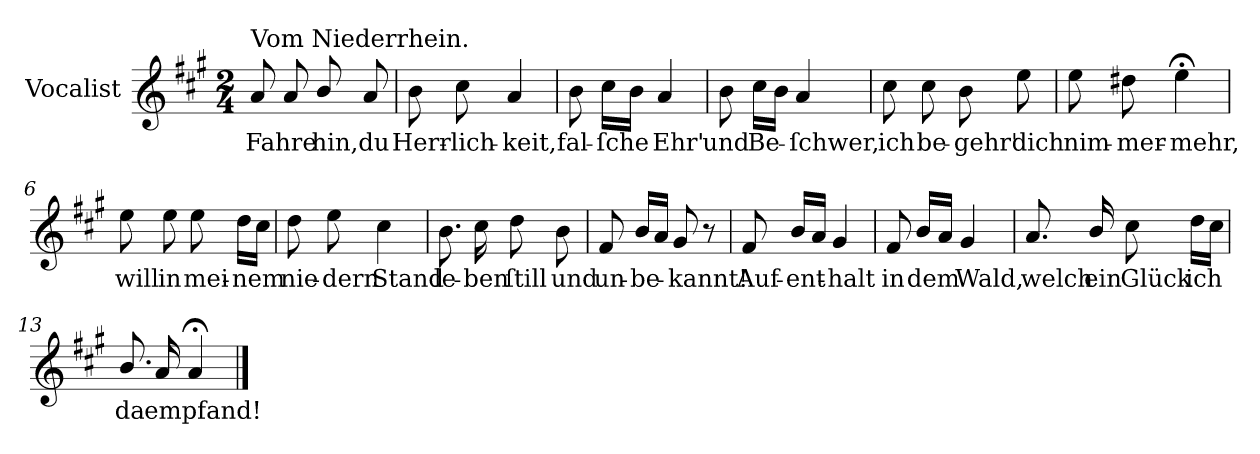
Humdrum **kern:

**kern	**text
*part1	*part1
*staff1	*staff1
*I"Vocalist	*
*k[f#c#g#]	*
*A:	*
*M2/4	*
=	=
!LO:TX:a:t=Vom Niederrhein.	!
8a	Fahre
8a	.
8b/	hin,
8a	du
=1	=1
8b	Herr-
8cc#	-lich-
4a	-keit,
=2	=2
8b	fal-
16cc#LL	-ſche
16bJJ	.
4a	Ehr'
=3	=3
8b	und
16cc#LL	Be-
16bJJ	.
4a	-ſchwer,
=4	=4
8cc#	ich
8cc#	be-
8b	-gehr'
8ee	dich
=5	=5
8ee	nim-
8dd#X	-mer-
4ee;<	-mehr,
=6	=6
8ee	will
8ee	in
8ee	mei-
16ddLL	-nem
16cc#JJ	.
=7	=7
8dd	nie-
8ee	-dern
4cc#	Stand
=8	=8
8.b	le-
16cc#	-ben
8dd	ſtill
8b	und
=9	=9
8f#	un-
16bLL	-be-
16aJJ	.
8g#	-kannt!
8r	.
=10	=10
8f#	Auf-
16bLL	-ent-
16aJJ	.
4g#	-halt
=11	=11
8f#	in
16bLL	dem
16aJJ	.
4g#	Wald,
=12	=12
8.a	welch
16b/	ein
8cc#	Glück
16ddLL	ich
16cc#JJ	.
=13	=13
8.b/	da
16a	empfand!
4a;<	.
==	==
*-	*-
